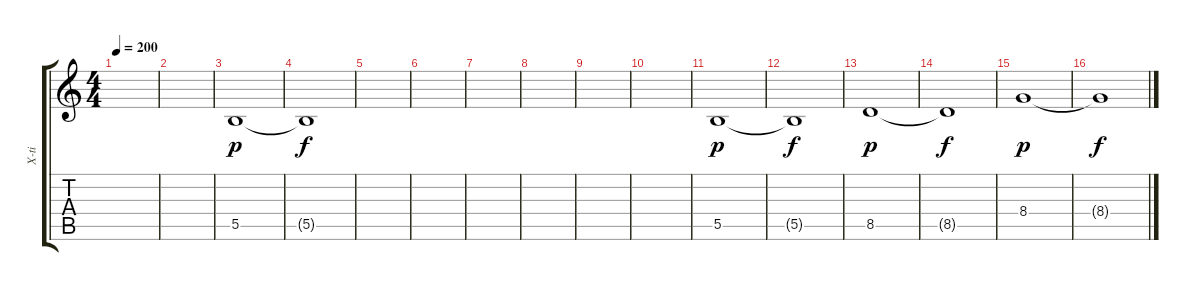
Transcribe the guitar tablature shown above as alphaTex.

\track ("X-ti" "X-ti") {instrument distortionguitar}
\staff {score tabs}
\tuning (Db4 Ab3 E3 B2 Gb2 B1) {hide}
\ts (4 4)
\tempo 200
\clef g2
\ks c
|
|
5.5.1{dy p} |
5.5{t}.1{dy f} |
|
|
|
|
|
|
5.5.1{dy p} |
5.5{t}.1{dy f} |
8.5.1{dy p} |
8.5{t}.1{dy f} |
8.4.1{dy p} |
8.4{t}.1{dy f}
